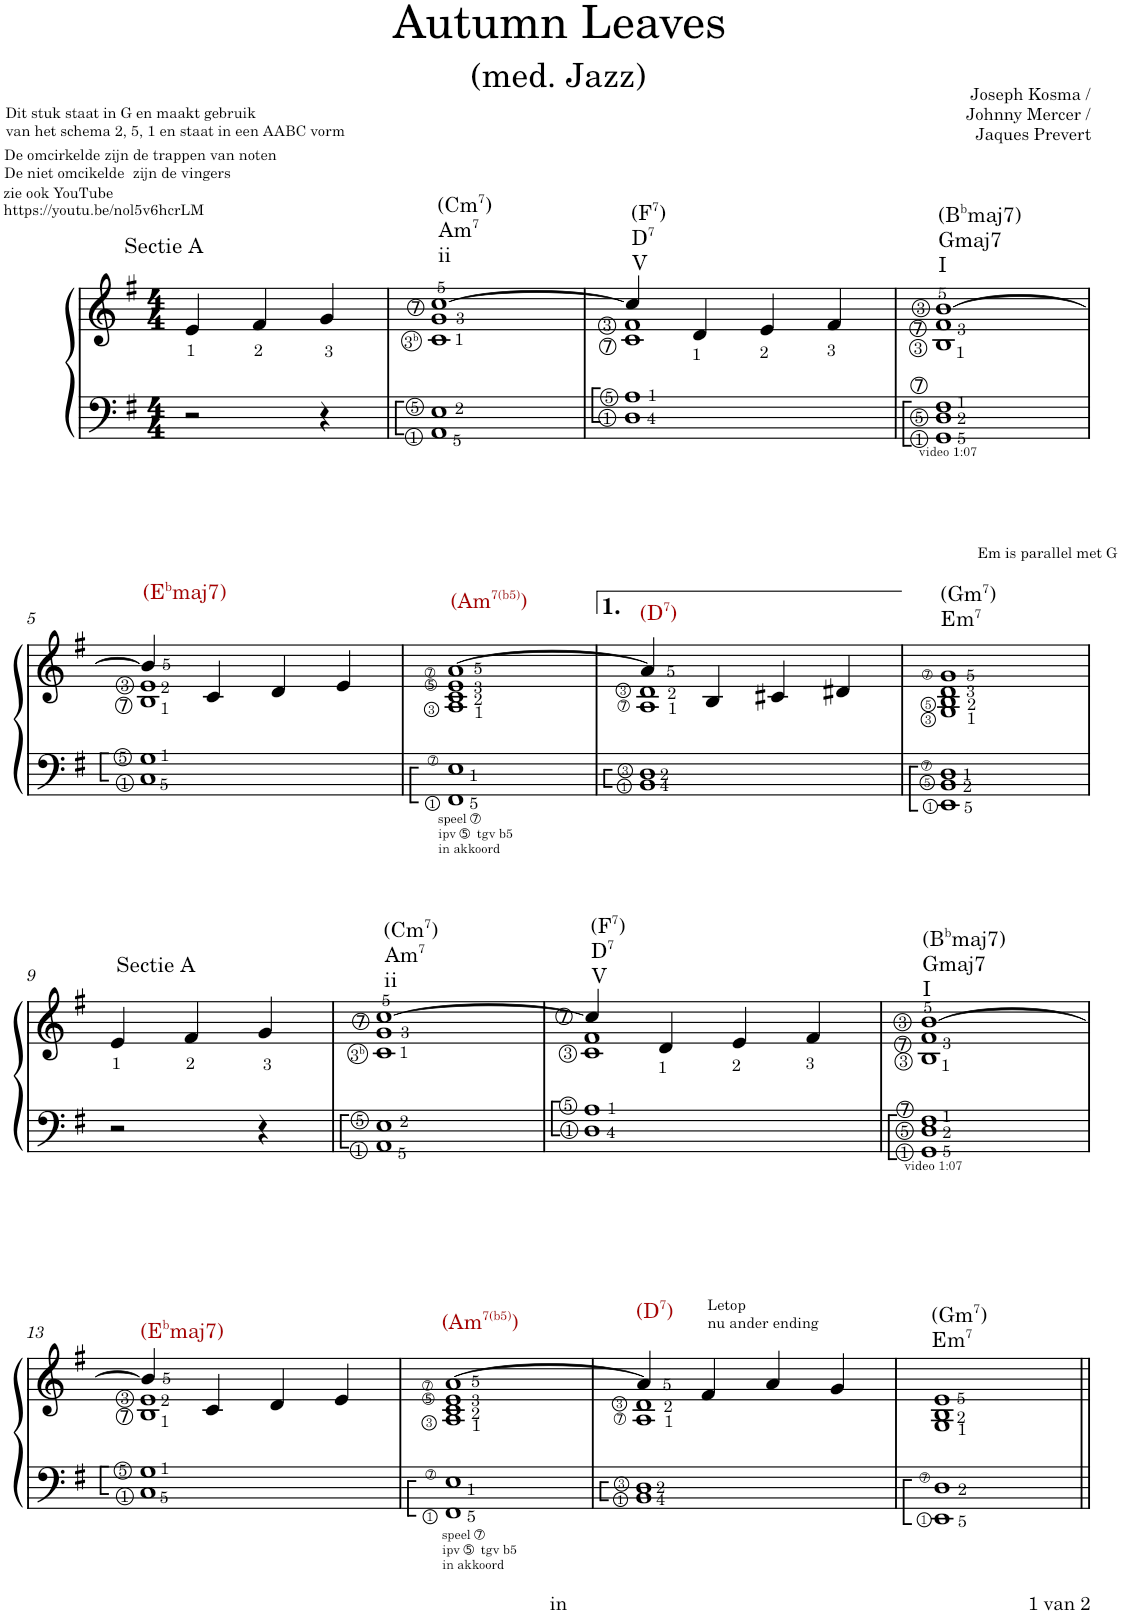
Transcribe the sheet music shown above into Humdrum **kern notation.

**kern	**kern
*part1	*part1
*staff2	*staff1
*I"Piano	*
*I'Pno.	*
*clefF4	*clefG2
*k[f#]	*k[f#]
*M4/4	*M4/4
=1	=1
!	!LO:TX:a:t=zie ook YouTube
!	!LO:TX:a:t=https&colon;//youtu.be/nol5v6hcrLM
!	!LO:TX:a:t=De omcirkelde zijn de trappen van noten
!	!LO:TX:a:t=De niet omcikelde  zijn de vingers
!	!LO:TX:a:t=Dit stuk staat in G en maakt gebruik
!	!LO:TX:a:t=van het schema 2, 5, 1 en staat in een AABC vorm
!	!LO:TX:a:t=Sectie A
2r	4e/
.	4f#/
4r	4g/
=2	=2
*	*^
!	!LO:TX:a:t=(Cm	!
!	!LO:TX:a:t=7	!
!	!LO:TX:a:t=)	!
!	!LO:TX:a:t=Am	!
!	!LO:TX:a:t=7	!
!	!LO:TX:a:t=ii	!
!	!LO:TX:a:t=➆	!
1AA 1E	1g	1c [>1cc
=3	=3	=3
*^	*	*
!	!	!LO:TX:a:t=(F	!
!	!	!LO:TX:a:t=7	!
!	!	!LO:TX:a:t=)	!
!	!	!LO:TX:a:t=D	!
!	!	!LO:TX:a:t=7	!
!	!	!LO:TX:a:t=V	!
!	!	!LO:TX:b:t=➆	!
1ryy	1D 1A	4cc/]	1c 1f#
.	.	4d/	.
.	.	4e/	.
.	.	4f#/	.
*v	*v	*	*
*	*v	*v
=4	=4
!	!LO:TX:a:t=(B
!	!LO:TX:a:t=b
!	!LO:TX:a:t=maj7)
!	!LO:TX:a:t=Gmaj7
!	!LO:TX:a:t=I
!	!LO:TX:a:t=➆
!LO:TX:a:t=➆	!
!LO:TX:b:t=video 1&colon;07	!
1GG 1D 1F#	1B 1f# [1b
!!LO:LB:g=z
=5	=5
*	*^
!	!LO:TX:a:color=#AA0000:t=(E	!
!	!LO:TX:a:t=b	!
!	!LO:TX:a:t=maj7)	!
!	!LO:TX:b:t=➆	!
1C 1G	4b/]	1B 1e
.	4c/	.
.	4d/	.
.	4e/	.
=6	=6	=6
!	!LO:TX:a:color=#AA0000:t=(Am	!
!	!LO:TX:a:t=7(b5)	!
!	!LO:TX:a:t=)	!
!	!LO:TX:a:t=➆	!
!	!LO:TX:a:t=➄	!
!LO:TX:a:t=➆	!	!
!LO:TX:b:t=speel ➆	!	!
!LO:TX:b:t=ipv ➄  tgv b5	!	!
!LO:TX:b:t=in akkoord	!	!
1FF# 1E	[1a	1A 1c 1e
=7	=7	=7
!	!LO:TX:a:color=#AA0000:t=(D	!
!	!LO:TX:a:t=7	!
!	!LO:TX:a:t=)	!
!	!LO:TX:b:t=➆	!
1BB 1D	4a/]	1A 1d
.	4B/	.
.	4c#X/	.
.	4d#X/	.
*	*v	*v
=8	=8
!	!LO:TX:a:t=(Gm
!	!LO:TX:a:t=7
!	!LO:TX:a:t=)
!	!LO:TX:a:t=Em
!	!LO:TX:a:t=7
!	!LO:TX:a:t=Em is parallel met G
!	!LO:TX:a:t=➆
!LO:TX:a:t=➆	!
1EE 1BB 1D	1G 1B 1d 1g
!!LO:LB:g=z
=9	=9
!	!LO:TX:a:t=Sectie A
2r	4e/
.	4f#/
4r	4g/
=10	=10
*	*^
!	!LO:TX:a:t=(Cm	!
!	!LO:TX:a:t=7	!
!	!LO:TX:a:t=)	!
!	!LO:TX:a:t=Am	!
!	!LO:TX:a:t=7	!
!	!LO:TX:a:t=ii	!
!	!LO:TX:a:t=➆	!
1AA 1E	1g	1c [>1cc
=11	=11	=11
*^	*	*
!	!	!LO:TX:a:t=(F	!
!	!	!LO:TX:a:t=7	!
!	!	!LO:TX:a:t=)	!
!	!	!LO:TX:a:t=D	!
!	!	!LO:TX:a:t=7	!
!	!	!LO:TX:a:t=V	!
!	!	!LO:TX:b:t=➆	!
1ryy	1D 1A	4cc/]	1c 1f#
.	.	4d/	.
.	.	4e/	.
.	.	4f#/	.
*v	*v	*	*
*	*v	*v
=12	=12
!	!LO:TX:a:t=(B
!	!LO:TX:a:t=b
!	!LO:TX:a:t=maj7)
!	!LO:TX:a:t=Gmaj7
!	!LO:TX:a:t=I
!	!LO:TX:a:t=➆
!LO:TX:a:t=➆	!
!LO:TX:b:t=video 1&colon;07	!
1GG 1D 1F#	1B 1f# [1b
!!LO:LB:g=z
=13	=13
*	*^
!	!LO:TX:a:color=#AA0000:t=(E	!
!	!LO:TX:a:t=b	!
!	!LO:TX:a:t=maj7)	!
!	!LO:TX:b:t=➆	!
1C 1G	4b/]	1B 1e
.	4c/	.
.	4d/	.
.	4e/	.
=14	=14	=14
!	!LO:TX:a:color=#AA0000:t=(Am	!
!	!LO:TX:a:t=7(b5)	!
!	!LO:TX:a:t=)	!
!	!LO:TX:a:t=➆	!
!	!LO:TX:a:t=➄	!
!LO:TX:a:t=➆	!	!
!LO:TX:b:t=speel ➆	!	!
!LO:TX:b:t=ipv ➄  tgv b5	!	!
!LO:TX:b:t=in akkoord	!	!
1FF# 1E	[1a	1A 1c 1e
=15	=15	=15
!	!LO:TX:a:color=#AA0000:t=(D	!
!	!LO:TX:a:t=7	!
!	!LO:TX:a:t=)	!
!	!LO:TX:b:t=➆	!
1BB 1D	4a/]	1A 1d
!	!LO:TX:a:t=Letop	!
!	!LO:TX:a:t=nu ander ending	!
.	4f#/	.
.	4a/	.
.	4g/	.
*	*v	*v
=16	=16
!	!LO:TX:a:t=(Gm
!	!LO:TX:a:t=7
!	!LO:TX:a:t=)
!	!LO:TX:a:t=Em
!	!LO:TX:a:t=7
!LO:TX:a:t=➆	!
1EE 1D	1G 1B 1e
=||	=||
*-	*-
